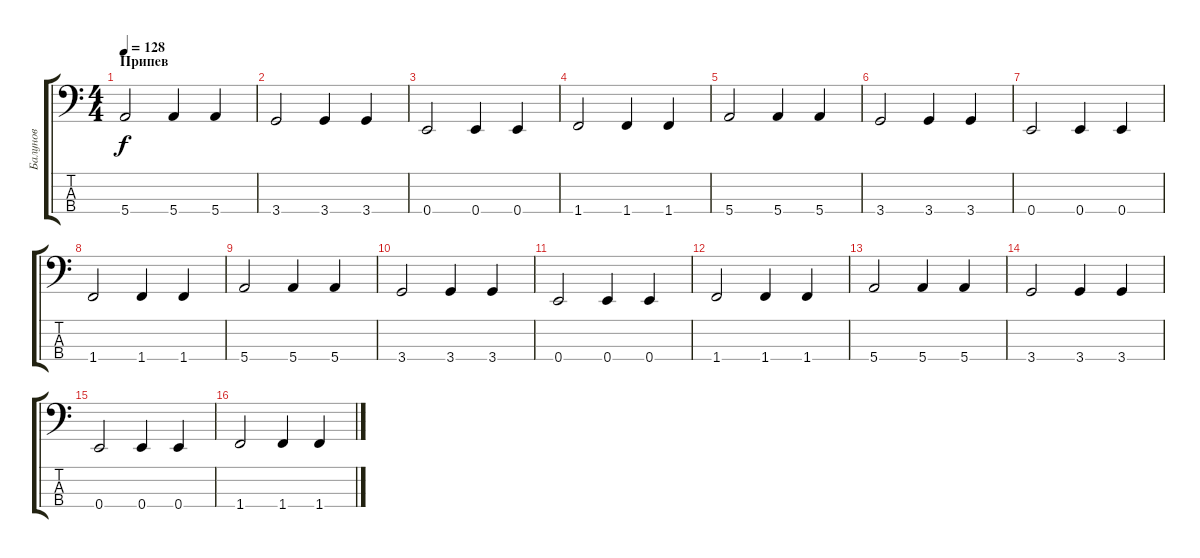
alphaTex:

\track ("Балунов" "Балунов") {instrument electricbasspick}
\staff {score tabs}
\tuning (G2 D2 A1 E1) {hide}
\ts (4 4)
\section ("" "Припев")
\tempo 128
\clef f4
\ks c
5.4.2{dy f} 5.4.4 5.4.4 |
3.4.2 3.4.4 3.4.4 |
0.4.2 0.4.4 0.4.4 |
1.4.2 1.4.4 1.4.4 |
5.4.2 5.4.4 5.4.4 |
3.4.2 3.4.4 3.4.4 |
0.4.2 0.4.4 0.4.4 |
1.4.2 1.4.4 1.4.4 |
5.4.2 5.4.4 5.4.4 |
3.4.2 3.4.4 3.4.4 |
0.4.2 0.4.4 0.4.4 |
1.4.2 1.4.4 1.4.4 |
5.4.2 5.4.4 5.4.4 |
3.4.2 3.4.4 3.4.4 |
0.4.2 0.4.4 0.4.4 |
1.4.2 1.4.4 1.4.4
